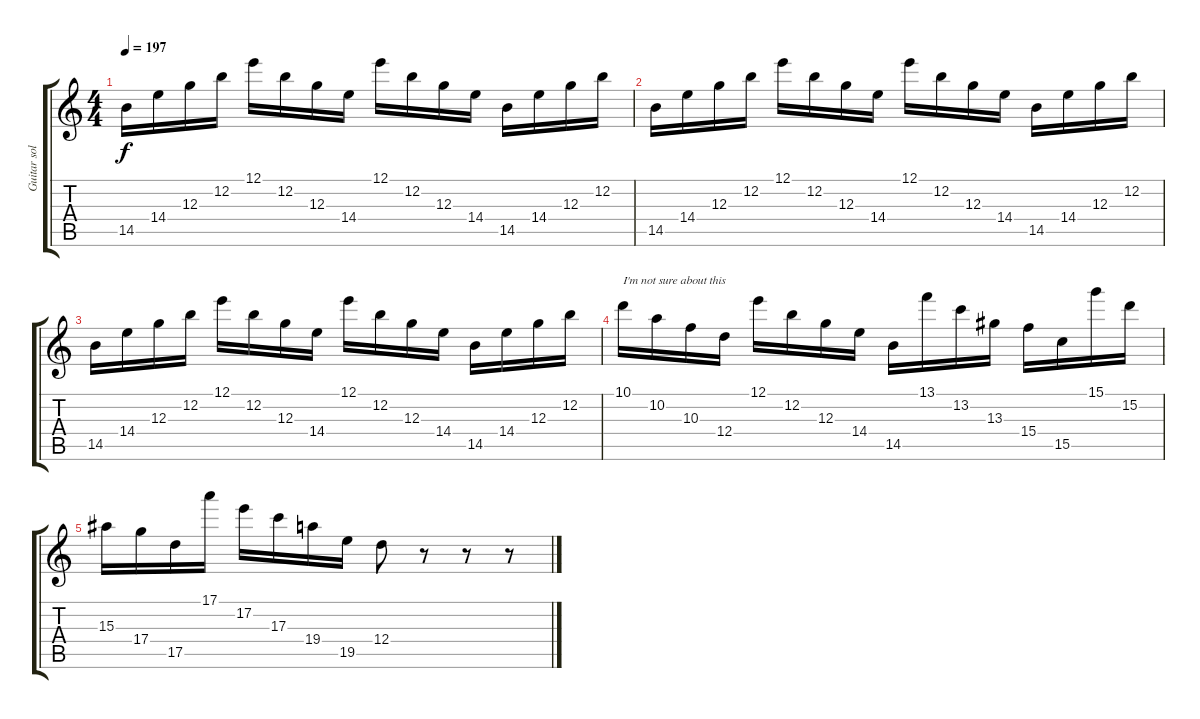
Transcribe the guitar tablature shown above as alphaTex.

\track ("Guitar solo" "Guitar sol") {instrument distortionguitar}
\staff {score tabs}
\tuning (E4 B3 G3 D3 A2 E2) {hide}
\ts (4 4)
\tempo 197
\clef g2
\ks c
14.5.16{dy f} 14.4.16 12.3.16 12.2.16 12.1.16 12.2.16 12.3.16 14.4.16 12.1.16 12.2.16 12.3.16 14.4.16 14.5.16 14.4.16 12.3.16 12.2.16 |
14.5.16 14.4.16 12.3.16 12.2.16 12.1.16 12.2.16 12.3.16 14.4.16 12.1.16 12.2.16 12.3.16 14.4.16 14.5.16 14.4.16 12.3.16 12.2.16 |
14.5.16 14.4.16 12.3.16 12.2.16 12.1.16 12.2.16 12.3.16 14.4.16 12.1.16 12.2.16 12.3.16 14.4.16 14.5.16 14.4.16 12.3.16 12.2.16 |
10.1.16{txt "I'm not sure about this"} 10.2.16 10.3.16 12.4.16 12.1.16 12.2.16 12.3.16 14.4.16 14.5.16 13.1.16 13.2.16 13.3.16 15.4.16 15.5.16 15.1.16 15.2.16 |
15.3.16 17.4.16 17.5.16 17.1.16 17.2.16 17.3.16 19.4.16 19.5.16 12.4.8 r.8 r.8 r.8
